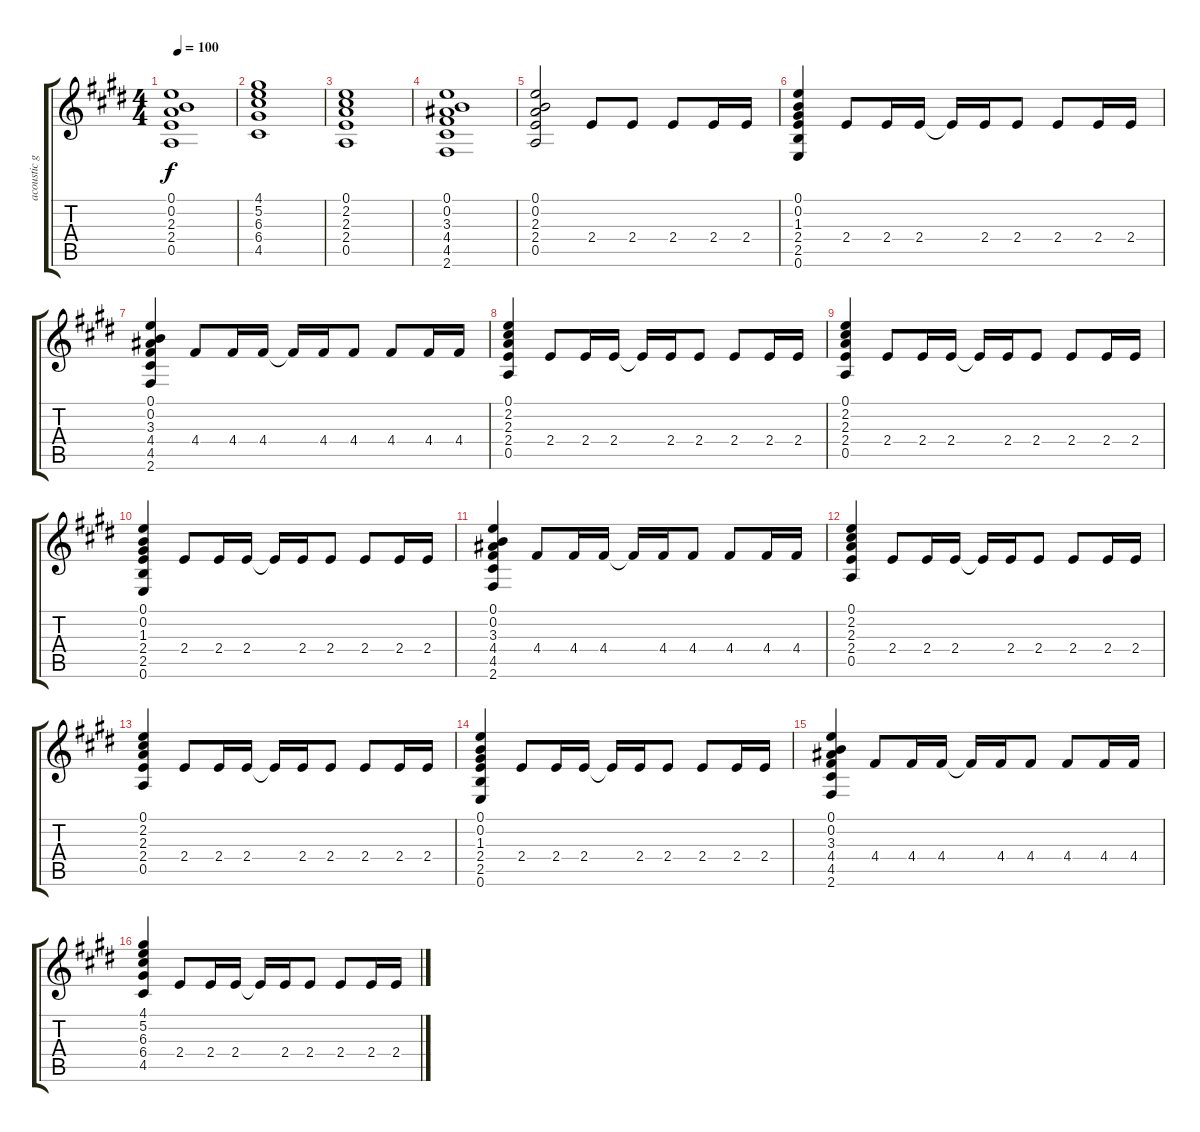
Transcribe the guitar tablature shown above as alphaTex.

\track ("acoustic guitar" "acoustic g") {instrument acousticguitarnylon}
\staff {score tabs}
\tuning (E4 B3 G3 D3 A2 E2) {hide}
\ts (4 4)
\tempo 100
\clef g2
\ks e
(0.1 0.2 2.3 2.4 0.5).1{dy f} |
(4.1 5.2 6.3 6.4 4.5).1 |
(0.1 2.2 2.3 2.4 0.5).1 |
(0.1 0.2 3.3 4.4 4.5 2.6).1 |
(0.1 0.2 2.3 2.4 0.5).2 2.4.8 2.4.8 2.4.8 2.4.16 2.4.16 |
(0.1 0.2 1.3 2.4 2.5 0.6).4 2.4.8 2.4.16 2.4.16 2.4{t}.16 2.4.16 2.4.8 2.4.8 2.4.16 2.4.16 |
(0.1 0.2 3.3 4.4 4.5 2.6).4 4.4.8 4.4.16 4.4.16 4.4{t}.16 4.4.16 4.4.8 4.4.8 4.4.16 4.4.16 |
(0.1 2.2 2.3 2.4 0.5).4 2.4.8 2.4.16 2.4.16 2.4{t}.16 2.4.16 2.4.8 2.4.8 2.4.16 2.4.16 |
(0.1 2.2 2.3 2.4 0.5).4 2.4.8 2.4.16 2.4.16 2.4{t}.16 2.4.16 2.4.8 2.4.8 2.4.16 2.4.16 |
(0.1 0.2 1.3 2.4 2.5 0.6).4 2.4.8 2.4.16 2.4.16 2.4{t}.16 2.4.16 2.4.8 2.4.8 2.4.16 2.4.16 |
(0.1 0.2 3.3 4.4 4.5 2.6).4 4.4.8 4.4.16 4.4.16 4.4{t}.16 4.4.16 4.4.8 4.4.8 4.4.16 4.4.16 |
(0.1 2.2 2.3 2.4 0.5).4 2.4.8 2.4.16 2.4.16 2.4{t}.16 2.4.16 2.4.8 2.4.8 2.4.16 2.4.16 |
(0.1 2.2 2.3 2.4 0.5).4 2.4.8 2.4.16 2.4.16 2.4{t}.16 2.4.16 2.4.8 2.4.8 2.4.16 2.4.16 |
(0.1 0.2 1.3 2.4 2.5 0.6).4 2.4.8 2.4.16 2.4.16 2.4{t}.16 2.4.16 2.4.8 2.4.8 2.4.16 2.4.16 |
(0.1 0.2 3.3 4.4 4.5 2.6).4 4.4.8 4.4.16 4.4.16 4.4{t}.16 4.4.16 4.4.8 4.4.8 4.4.16 4.4.16 |
(4.1 5.2 6.3 6.4 4.5).4 2.4.8 2.4.16 2.4.16 2.4{t}.16 2.4.16 2.4.8 2.4.8 2.4.16 2.4.16
